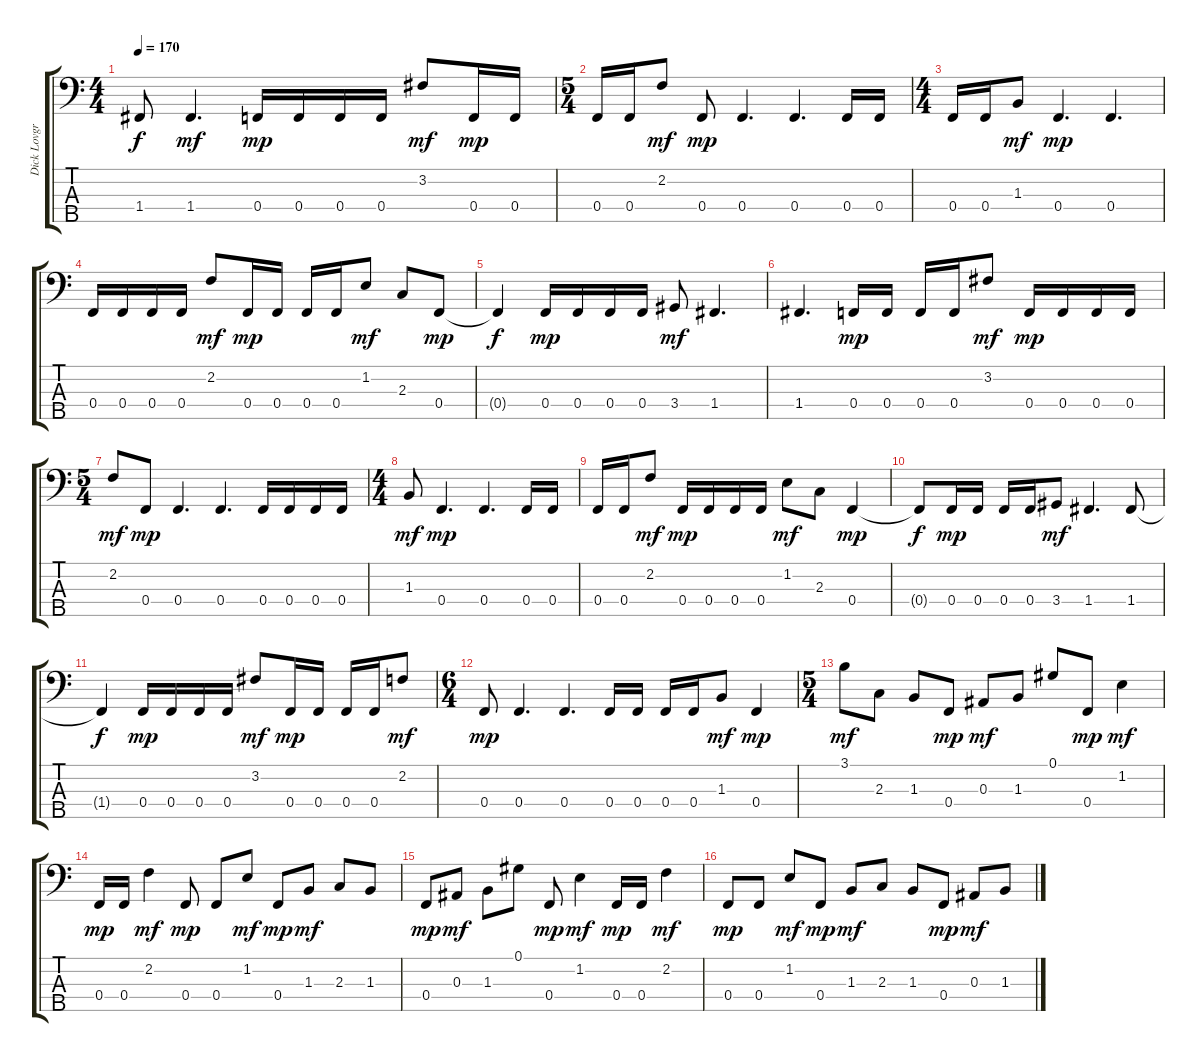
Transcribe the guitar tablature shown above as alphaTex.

\track ("Dick Lovgren Distorted" "Dick Lovgr") {instrument electricbasspick}
\staff {score tabs}
\tuning (Ab2 Eb2 Bb1 F1 Bb0) {hide}
\ts (4 4)
\tempo 170
\clef f4
\ks c
1.4{t}.8{dy f} 1.4.4{d dy mf} 0.4.16{dy mp} 0.4.16 0.4.16 0.4.16 3.2.8{dy mf} 0.4.16{dy mp} 0.4.16 |
\ts (5 4)
0.4.16 0.4.16 2.2.8{dy mf} 0.4.8{dy mp} 0.4.4{d} 0.4.4{d} 0.4.16 0.4.16 |
\ts (4 4)
0.4.16 0.4.16 1.3.8{dy mf} 0.4.4{d dy mp} 0.4.4{d} |
0.4.16 0.4.16 0.4.16 0.4.16 2.2.8{dy mf} 0.4.16{dy mp} 0.4.16 0.4.16 0.4.16 1.2.8{dy mf} 2.3.8 0.4.8{dy mp} |
0.4{t}.4{dy f} 0.4.16{dy mp} 0.4.16 0.4.16 0.4.16 3.4.8{dy mf} 1.4.4{d} |
1.4.4{d} 0.4.16{dy mp} 0.4.16 0.4.16 0.4.16 3.2.8{dy mf} 0.4.16{dy mp} 0.4.16 0.4.16 0.4.16 |
\ts (5 4)
2.2.8{dy mf} 0.4.8{dy mp} 0.4.4{d} 0.4.4{d} 0.4.16 0.4.16 0.4.16 0.4.16 |
\ts (4 4)
1.3.8{dy mf} 0.4.4{d dy mp} 0.4.4{d} 0.4.16 0.4.16 |
0.4.16 0.4.16 2.2.8{dy mf} 0.4.16{dy mp} 0.4.16 0.4.16 0.4.16 1.2.8{dy mf} 2.3.8 0.4.4{dy mp} |
0.4{t}.8{dy f} 0.4.16{dy mp} 0.4.16 0.4.16 0.4.16 3.4.8{dy mf} 1.4.4{d} 1.4.8 |
1.4{t}.4{dy f} 0.4.16{dy mp} 0.4.16 0.4.16 0.4.16 3.2.8{dy mf} 0.4.16{dy mp} 0.4.16 0.4.16 0.4.16 2.2.8{dy mf} |
\ts (6 4)
0.4.8{dy mp} 0.4.4{d} 0.4.4{d} 0.4.16 0.4.16 0.4.16 0.4.16 1.3.8{dy mf} 0.4.4{dy mp} |
\ts (5 4)
3.1.8{dy mf} 2.3.8 1.3.8 0.4.8{dy mp} 0.3.8{dy mf} 1.3.8 0.1.8 0.4.8{dy mp} 1.2.4{dy mf} |
0.4.16{dy mp} 0.4.16 2.2.4{dy mf} 0.4.8{dy mp} 0.4.8 1.2.8{dy mf} 0.4.8{dy mp} 1.3.8{dy mf} 2.3.8 1.3.8 |
0.4.8{dy mp} 0.3.8{dy mf} 1.3.8 0.1.8 0.4.8{dy mp} 1.2.4{dy mf} 0.4.16{dy mp} 0.4.16 2.2.4{dy mf} |
0.4.8{dy mp} 0.4.8 1.2.8{dy mf} 0.4.8{dy mp} 1.3.8{dy mf} 2.3.8 1.3.8 0.4.8{dy mp} 0.3.8{dy mf} 1.3.8
